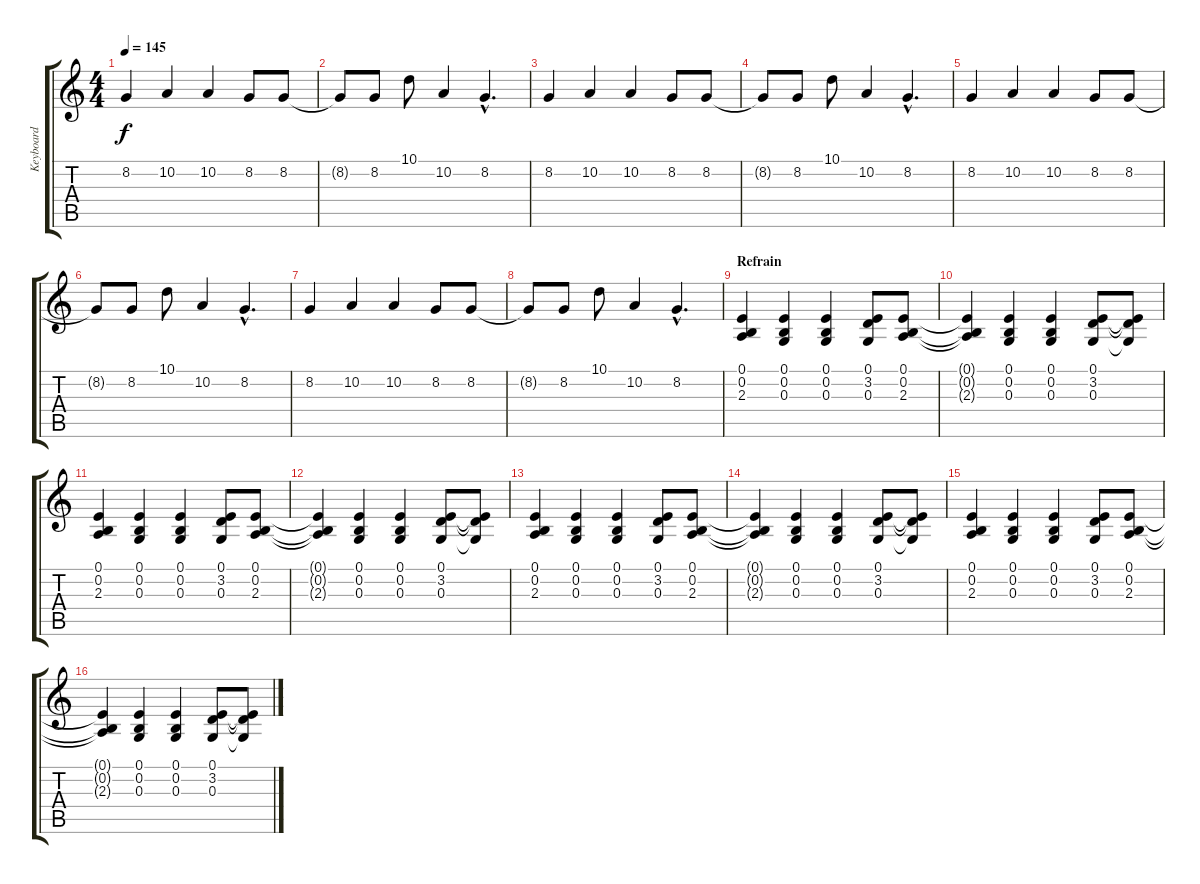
\track ("Keyboard" "Keyboard") {instrument accordion}
\staff {score tabs}
\tuning (E4 B3 G3 D3 A2 E2) {hide}
\ts (4 4)
\tempo 145
\clef g2
\ks c
8.2.4{dy f} 10.2.4 10.2.4 8.2.8 8.2.8 |
8.2{t}.8 8.2.8 10.1.8 10.2.4 8.2{hac}.4{d} |
8.2.4 10.2.4 10.2.4 8.2.8 8.2.8 |
8.2{t}.8 8.2.8 10.1.8 10.2.4 8.2{hac}.4{d} |
8.2.4 10.2.4 10.2.4 8.2.8 8.2.8 |
8.2{t}.8 8.2.8 10.1.8 10.2.4 8.2{hac}.4{d} |
8.2.4 10.2.4 10.2.4 8.2.8 8.2.8 |
8.2{t}.8 8.2.8 10.1.8 10.2.4 8.2{hac}.4{d} |
\section ("" "Refrain")
(0.1 0.2 2.3).4 (0.1 0.2 0.3).4 (0.1 0.2 0.3).4 (0.1 3.2 0.3).8 (0.1 0.2 2.3).8 |
(0.1{t} 0.2{t} 2.3{t}).4 (0.1 0.2 0.3).4 (0.1 0.2 0.3).4 (0.1 3.2 0.3).8 (0.1{t} 3.2{t} 0.3{t}).8 |
(0.1 0.2 2.3).4 (0.1 0.2 0.3).4 (0.1 0.2 0.3).4 (0.1 3.2 0.3).8 (0.1 0.2 2.3).8 |
(0.1{t} 0.2{t} 2.3{t}).4 (0.1 0.2 0.3).4 (0.1 0.2 0.3).4 (0.1 3.2 0.3).8 (0.1{t} 3.2{t} 0.3{t}).8 |
(0.1 0.2 2.3).4 (0.1 0.2 0.3).4 (0.1 0.2 0.3).4 (0.1 3.2 0.3).8 (0.1 0.2 2.3).8 |
(0.1{t} 0.2{t} 2.3{t}).4 (0.1 0.2 0.3).4 (0.1 0.2 0.3).4 (0.1 3.2 0.3).8 (0.1{t} 3.2{t} 0.3{t}).8 |
(0.1 0.2 2.3).4 (0.1 0.2 0.3).4 (0.1 0.2 0.3).4 (0.1 3.2 0.3).8 (0.1 0.2 2.3).8 |
(0.1{t} 0.2{t} 2.3{t}).4 (0.1 0.2 0.3).4 (0.1 0.2 0.3).4 (0.1 3.2 0.3).8 (0.1{t} 3.2{t} 0.3{t}).8
